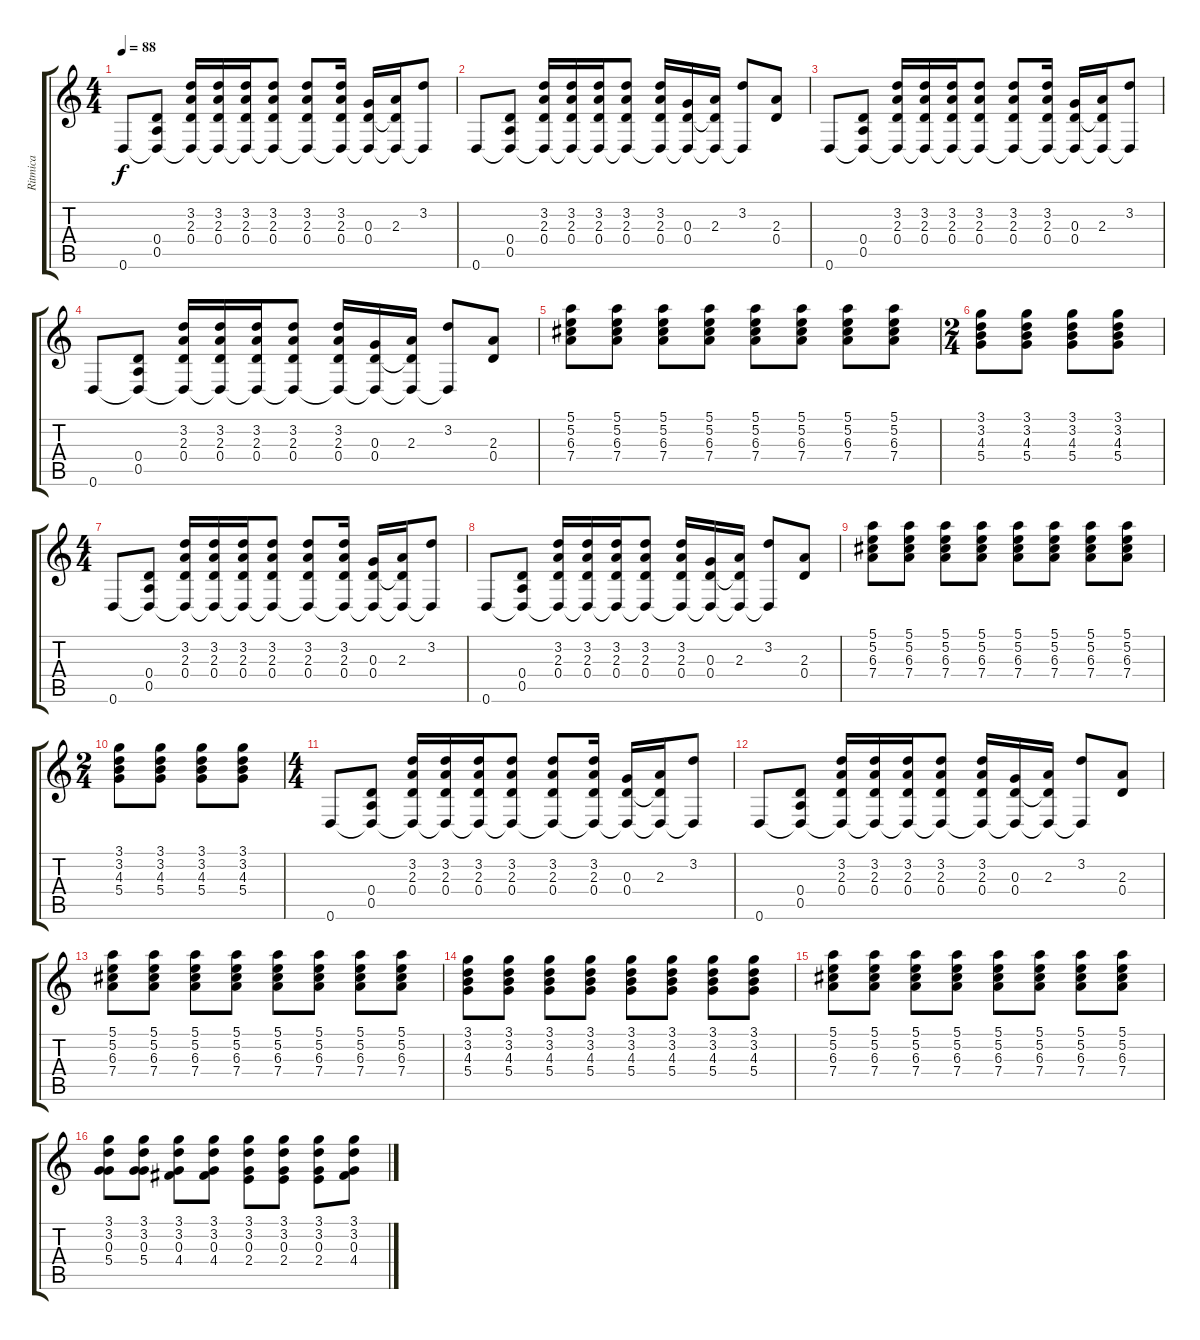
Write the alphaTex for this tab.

\track ("Ritmica" "Ritmica") {instrument acousticguitarsteel}
\staff {score tabs}
\tuning (E4 B3 G3 D3 A2 D2) {hide}
\ts (4 4)
\tempo 88
\clef g2
\ks c
0.6.8{dy f instrument acousticguitarsteel} (0.4 0.5 0.6{t}).8 (3.2 2.3 0.4 0.6{t}).16 (3.2 2.3 0.4 0.6{t}).16 (3.2 2.3 0.4 0.6{t}).16 (3.2 2.3 0.4 0.6{t}).8 (3.2 2.3 0.4 0.6{t}).8 (3.2 2.3 0.4 0.6{t}).16 (0.3 0.4 0.6{t}).16 (2.3 0.4{t} 0.6{t}).16 (3.2 0.6{t}).8 |
0.6.8 (0.4 0.5 0.6{t}).8 (3.2 2.3 0.4 0.6{t}).16 (3.2 2.3 0.4 0.6{t}).16 (3.2 2.3 0.4 0.6{t}).16 (3.2 2.3 0.4 0.6{t}).8 (3.2 2.3 0.4 0.6{t}).16 (0.3 0.4 0.6{t}).16 (2.3 0.4{t} 0.6{t}).16 (3.2 0.6{t}).8 (2.3 0.4).8 |
0.6.8 (0.4 0.5 0.6{t}).8 (3.2 2.3 0.4 0.6{t}).16 (3.2 2.3 0.4 0.6{t}).16 (3.2 2.3 0.4 0.6{t}).16 (3.2 2.3 0.4 0.6{t}).8 (3.2 2.3 0.4 0.6{t}).8 (3.2 2.3 0.4 0.6{t}).16 (0.3 0.4 0.6{t}).16 (2.3 0.4{t} 0.6{t}).16 (3.2 0.6{t}).8 |
0.6.8 (0.4 0.5 0.6{t}).8 (3.2 2.3 0.4 0.6{t}).16 (3.2 2.3 0.4 0.6{t}).16 (3.2 2.3 0.4 0.6{t}).16 (3.2 2.3 0.4 0.6{t}).8 (3.2 2.3 0.4 0.6{t}).16 (0.3 0.4 0.6{t}).16 (2.3 0.4{t} 0.6{t}).16 (3.2 0.6{t}).8 (2.3 0.4).8 |
(5.1 5.2 6.3 7.4).8 (5.1 5.2 6.3 7.4).8 (5.1 5.2 6.3 7.4).8 (5.1 5.2 6.3 7.4).8 (5.1 5.2 6.3 7.4).8 (5.1 5.2 6.3 7.4).8 (5.1 5.2 6.3 7.4).8 (5.1 5.2 6.3 7.4).8 |
\ts (2 4)
(3.1 3.2 4.3 5.4).8 (3.1 3.2 4.3 5.4).8 (3.1 3.2 4.3 5.4).8 (3.1 3.2 4.3 5.4).8 |
\ts (4 4)
0.6.8 (0.4 0.5 0.6{t}).8 (3.2 2.3 0.4 0.6{t}).16 (3.2 2.3 0.4 0.6{t}).16 (3.2 2.3 0.4 0.6{t}).16 (3.2 2.3 0.4 0.6{t}).8 (3.2 2.3 0.4 0.6{t}).8 (3.2 2.3 0.4 0.6{t}).16 (0.3 0.4 0.6{t}).16 (2.3 0.4{t} 0.6{t}).16 (3.2 0.6{t}).8 |
0.6.8 (0.4 0.5 0.6{t}).8 (3.2 2.3 0.4 0.6{t}).16 (3.2 2.3 0.4 0.6{t}).16 (3.2 2.3 0.4 0.6{t}).16 (3.2 2.3 0.4 0.6{t}).8 (3.2 2.3 0.4 0.6{t}).16 (0.3 0.4 0.6{t}).16 (2.3 0.4{t} 0.6{t}).16 (3.2 0.6{t}).8 (2.3 0.4).8 |
(5.1 5.2 6.3 7.4).8 (5.1 5.2 6.3 7.4).8 (5.1 5.2 6.3 7.4).8 (5.1 5.2 6.3 7.4).8 (5.1 5.2 6.3 7.4).8 (5.1 5.2 6.3 7.4).8 (5.1 5.2 6.3 7.4).8 (5.1 5.2 6.3 7.4).8 |
\ts (2 4)
(3.1 3.2 4.3 5.4).8 (3.1 3.2 4.3 5.4).8 (3.1 3.2 4.3 5.4).8 (3.1 3.2 4.3 5.4).8 |
\ts (4 4)
0.6.8 (0.4 0.5 0.6{t}).8 (3.2 2.3 0.4 0.6{t}).16 (3.2 2.3 0.4 0.6{t}).16 (3.2 2.3 0.4 0.6{t}).16 (3.2 2.3 0.4 0.6{t}).8 (3.2 2.3 0.4 0.6{t}).8 (3.2 2.3 0.4 0.6{t}).16 (0.3 0.4 0.6{t}).16 (2.3 0.4{t} 0.6{t}).16 (3.2 0.6{t}).8 |
0.6.8 (0.4 0.5 0.6{t}).8 (3.2 2.3 0.4 0.6{t}).16 (3.2 2.3 0.4 0.6{t}).16 (3.2 2.3 0.4 0.6{t}).16 (3.2 2.3 0.4 0.6{t}).8 (3.2 2.3 0.4 0.6{t}).16 (0.3 0.4 0.6{t}).16 (2.3 0.4{t} 0.6{t}).16 (3.2 0.6{t}).8 (2.3 0.4).8 |
(5.1 5.2 6.3 7.4).8 (5.1 5.2 6.3 7.4).8 (5.1 5.2 6.3 7.4).8 (5.1 5.2 6.3 7.4).8 (5.1 5.2 6.3 7.4).8 (5.1 5.2 6.3 7.4).8 (5.1 5.2 6.3 7.4).8 (5.1 5.2 6.3 7.4).8 |
(3.1 3.2 4.3 5.4).8 (3.1 3.2 4.3 5.4).8 (3.1 3.2 4.3 5.4).8 (3.1 3.2 4.3 5.4).8 (3.1 3.2 4.3 5.4).8 (3.1 3.2 4.3 5.4).8 (3.1 3.2 4.3 5.4).8 (3.1 3.2 4.3 5.4).8 |
(5.1 5.2 6.3 7.4).8 (5.1 5.2 6.3 7.4).8 (5.1 5.2 6.3 7.4).8 (5.1 5.2 6.3 7.4).8 (5.1 5.2 6.3 7.4).8 (5.1 5.2 6.3 7.4).8 (5.1 5.2 6.3 7.4).8 (5.1 5.2 6.3 7.4).8 |
(3.1 3.2 0.3 5.4).8 (3.1 3.2 0.3 5.4).8 (3.1 3.2 0.3 4.4).8 (3.1 3.2 0.3 4.4).8 (3.1 3.2 0.3 2.4).8 (3.1 3.2 0.3 2.4).8 (3.1 3.2 0.3 2.4).8 (3.1 3.2 0.3 4.4).8
